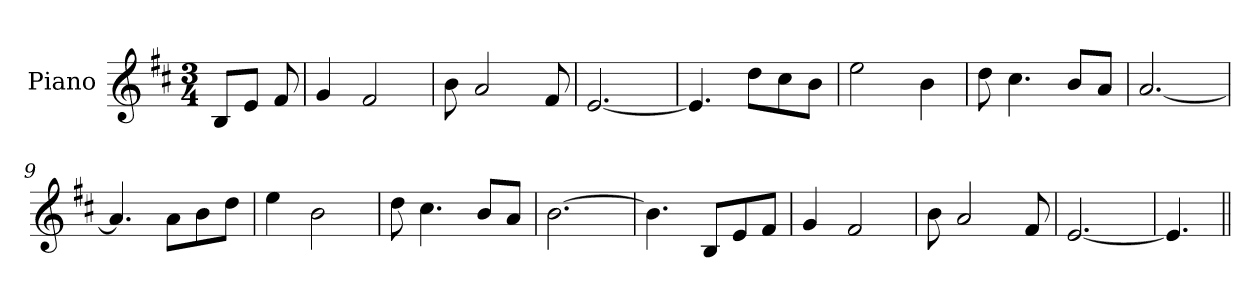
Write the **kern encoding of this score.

**kern
*part1
*staff1
*I"Piano
*I'Pno
*clefG2
*k[f#c#]
*E:dor
*M3/4
=1
8B/L
8e/J
8f#/
=2
4g/
2f#/
=3
8b\
2a/
8f#/
=4
[2.e/
=5
4.e/]
8dd\L
8cc#\
8b\J
=6
2ee\
4b\
=7
8dd\
4.cc#\
8b/L
8a/J
=8
[2.a/
=9
4.a/]
8a\L
8b\
8dd\J
=10
4ee\
2b\
=11
8dd\
4.cc#\
8b/L
8a/J
=12
[2.b\
=13
4.b\]
8B/L
8e/
8f#/J
=14
4g/
2f#/
=15
8b\
2a/
8f#/
=16
[2.e/
=17
4.e/]
=||
*-
